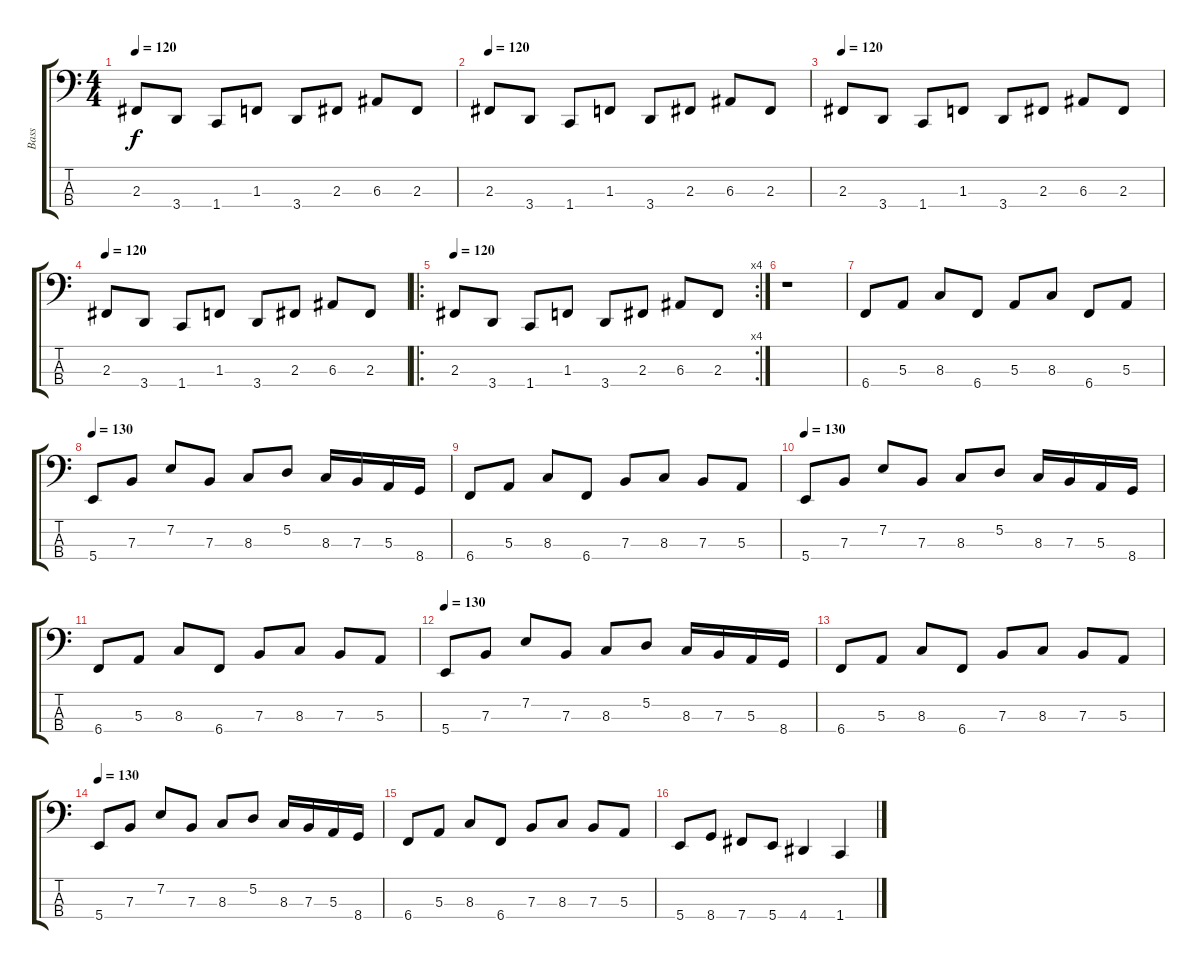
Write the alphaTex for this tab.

\track ("Bass" "Bass") {instrument electricbassfinger}
\staff {score tabs}
\tuning (D2 A1 E1 B0) {hide}
\ts (4 4)
\tempo 120
\clef f4
\ks c
2.3.8{dy f} 3.4.8 1.4.8 1.3.8 3.4.8 2.3.8 6.3.8 2.3.8 |
\tempo 120
2.3.8 3.4.8 1.4.8 1.3.8 3.4.8 2.3.8 6.3.8 2.3.8 |
\tempo 120
2.3.8 3.4.8 1.4.8 1.3.8 3.4.8 2.3.8 6.3.8 2.3.8 |
\tempo 120
2.3.8 3.4.8 1.4.8 1.3.8 3.4.8 2.3.8 6.3.8 2.3.8 |
\ro
\rc 4
\tempo 120
2.3.8 3.4.8 1.4.8 1.3.8 3.4.8 2.3.8 6.3.8 2.3.8 |
r.1 |
6.4.8 5.3.8 8.3.8 6.4.8 5.3.8 8.3.8 6.4.8 5.3.8 |
\tempo 130
5.4.8{volume 8} 7.3.8 7.2.8 7.3.8 8.3.8 5.2.8 8.3.16 7.3.16 5.3.16 8.4.16 |
6.4.8 5.3.8 8.3.8 6.4.8 7.3.8 8.3.8 7.3.8 5.3.8 |
\tempo 130
5.4.8{volume 8} 7.3.8 7.2.8 7.3.8 8.3.8 5.2.8 8.3.16 7.3.16 5.3.16 8.4.16 |
6.4.8 5.3.8 8.3.8 6.4.8 7.3.8 8.3.8 7.3.8 5.3.8 |
\tempo 130
5.4.8{volume 8} 7.3.8 7.2.8 7.3.8 8.3.8 5.2.8 8.3.16 7.3.16 5.3.16 8.4.16 |
6.4.8 5.3.8 8.3.8 6.4.8 7.3.8 8.3.8 7.3.8 5.3.8 |
\tempo 130
5.4.8{volume 8} 7.3.8 7.2.8 7.3.8 8.3.8 5.2.8 8.3.16 7.3.16 5.3.16 8.4.16 |
6.4.8 5.3.8 8.3.8 6.4.8 7.3.8 8.3.8 7.3.8 5.3.8 |
5.4.8 8.4.8 7.4.8 5.4.8 4.4.4 1.4.4
